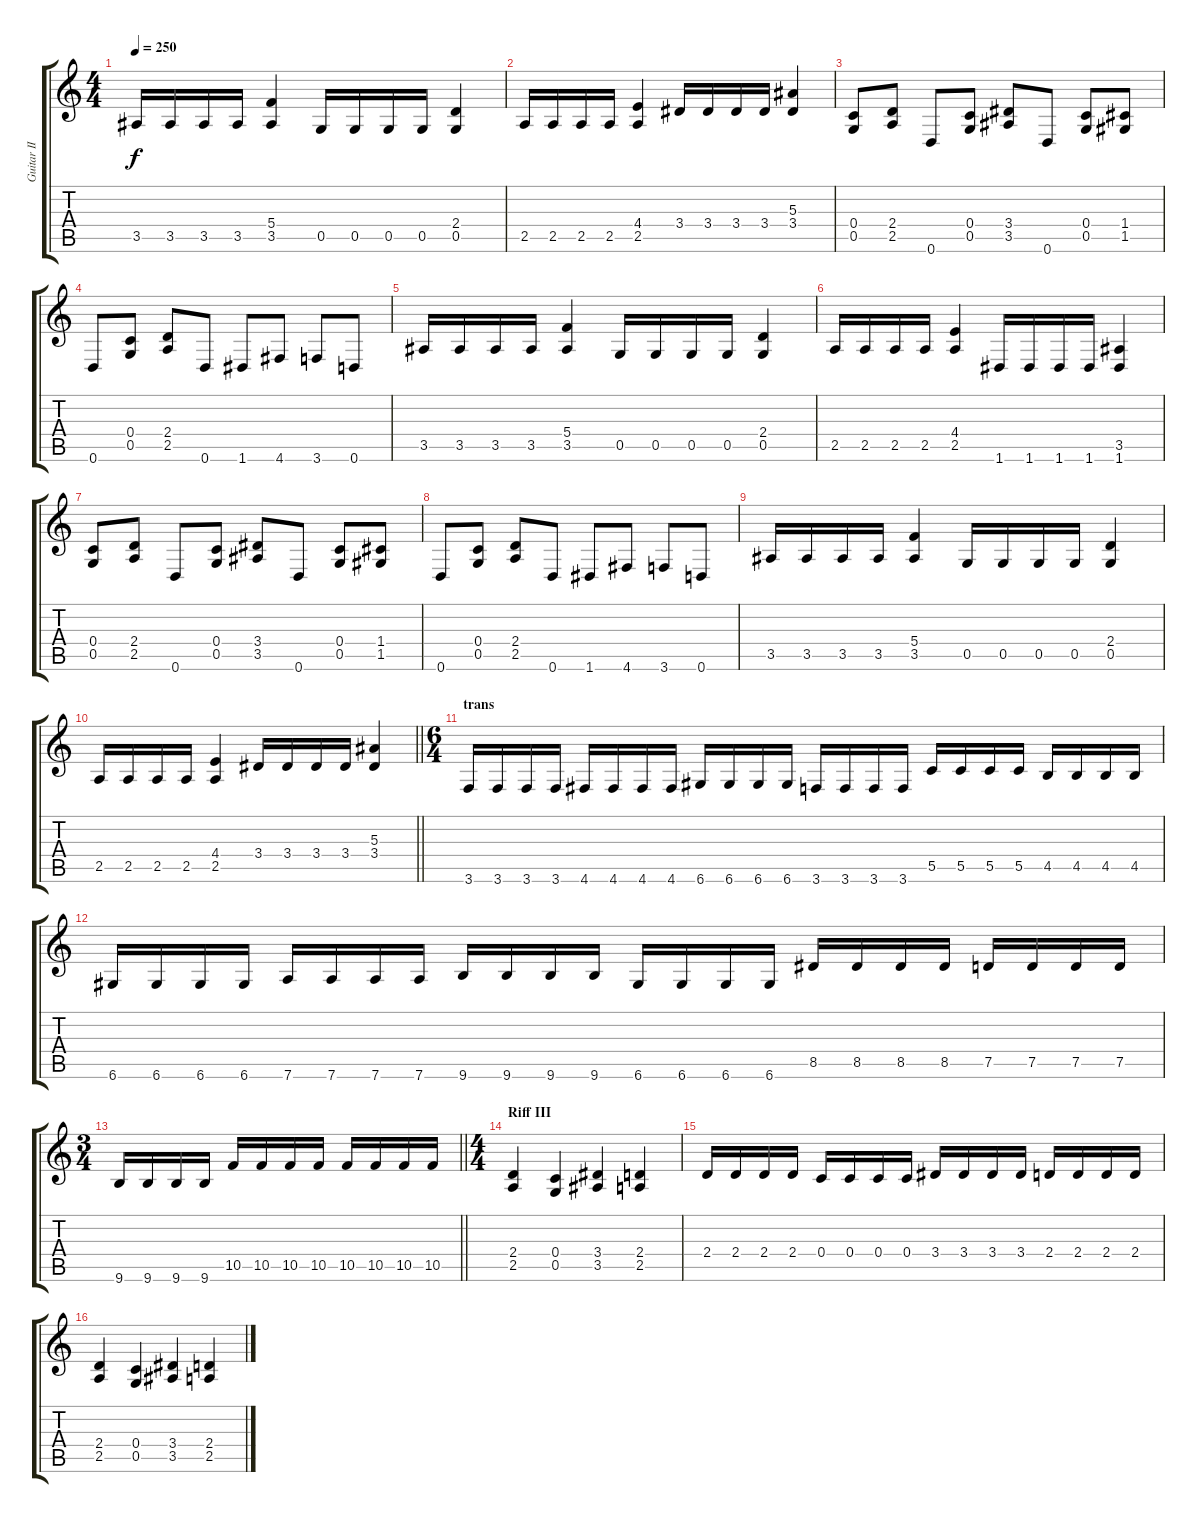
\track ("Guitar II" "Guitar II") {instrument distortionguitar}
\staff {score tabs}
\tuning (D4 A3 F3 C3 G2 D2) {hide}
\ts (4 4)
\tempo 250
\clef g2
\ks c
3.5.16{dy f} 3.5.16 3.5.16 3.5.16 (5.4 3.5).4 0.5.16 0.5.16 0.5.16 0.5.16 (2.4 0.5).4 |
2.5.16 2.5.16 2.5.16 2.5.16 (4.4 2.5).4 3.4.16 3.4.16 3.4.16 3.4.16 (5.3 3.4).4 |
(0.4 0.5).8 (2.4 2.5).8 0.6.8 (0.4 0.5).8 (3.4 3.5).8 0.6.8 (0.4 0.5).8 (1.4 1.5).8 |
0.6.8 (0.4 0.5).8 (2.4 2.5).8 0.6.8 1.6.8 4.6.8 3.6.8 0.6.8 |
3.5.16 3.5.16 3.5.16 3.5.16 (5.4 3.5).4 0.5.16 0.5.16 0.5.16 0.5.16 (2.4 0.5).4 |
2.5.16 2.5.16 2.5.16 2.5.16 (4.4 2.5).4 1.6.16 1.6.16 1.6.16 1.6.16 (3.5 1.6).4 |
(0.4 0.5).8 (2.4 2.5).8 0.6.8 (0.4 0.5).8 (3.4 3.5).8 0.6.8 (0.4 0.5).8 (1.4 1.5).8 |
0.6.8 (0.4 0.5).8 (2.4 2.5).8 0.6.8 1.6.8 4.6.8 3.6.8 0.6.8 |
3.5.16 3.5.16 3.5.16 3.5.16 (5.4 3.5).4 0.5.16 0.5.16 0.5.16 0.5.16 (2.4 0.5).4 |
\barLineRight lightlight
2.5.16 2.5.16 2.5.16 2.5.16 (4.4 2.5).4 3.4.16 3.4.16 3.4.16 3.4.16 (5.3 3.4).4 |
\ts (6 4)
\section ("" "trans")
3.6.16 3.6.16 3.6.16 3.6.16 4.6.16 4.6.16 4.6.16 4.6.16 6.6.16 6.6.16 6.6.16 6.6.16 3.6.16 3.6.16 3.6.16 3.6.16 5.5.16 5.5.16 5.5.16 5.5.16 4.5.16 4.5.16 4.5.16 4.5.16 |
6.6.16 6.6.16 6.6.16 6.6.16 7.6.16 7.6.16 7.6.16 7.6.16 9.6.16 9.6.16 9.6.16 9.6.16 6.6.16 6.6.16 6.6.16 6.6.16 8.5.16 8.5.16 8.5.16 8.5.16 7.5.16 7.5.16 7.5.16 7.5.16 |
\ts (3 4)
\barLineRight lightlight
9.6.16 9.6.16 9.6.16 9.6.16 10.5.16 10.5.16 10.5.16 10.5.16 10.5.16 10.5.16 10.5.16 10.5.16 |
\ts (4 4)
\section ("" "Riff III")
(2.4 2.5).4 (0.4 0.5).4 (3.4 3.5).4 (2.4 2.5).4 |
2.4.16 2.4.16 2.4.16 2.4.16 0.4.16 0.4.16 0.4.16 0.4.16 3.4.16 3.4.16 3.4.16 3.4.16 2.4.16 2.4.16 2.4.16 2.4.16 |
(2.4 2.5).4 (0.4 0.5).4 (3.4 3.5).4 (2.4 2.5).4
